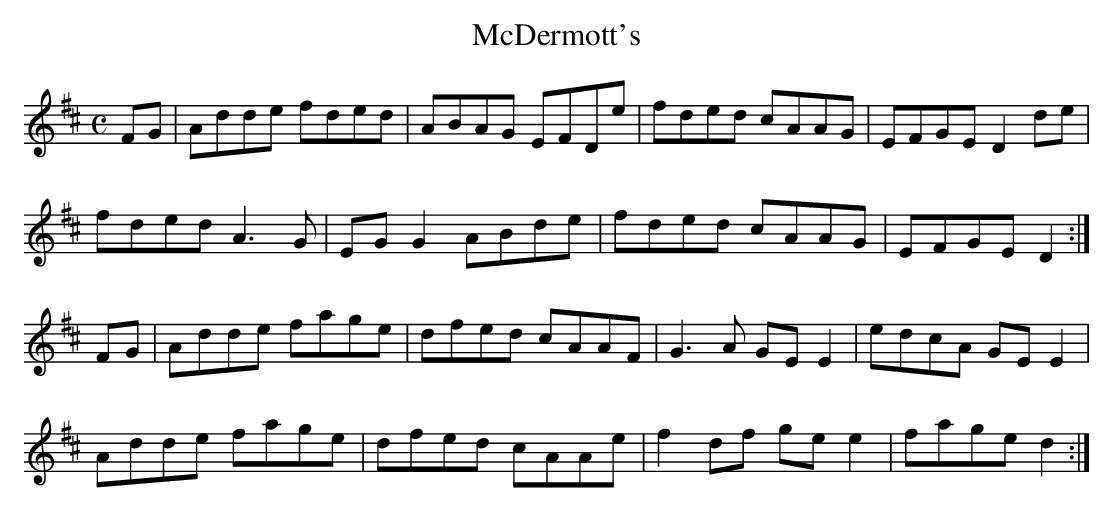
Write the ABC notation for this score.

X:1
T:McDermott's
M:C
L:1/8
K:D Major
FG|Adde fded|ABAG EFDe|fded cAAG|EFGE D2de|!
fded A3G|EGG2 ABde|fded cAAG|EFGE D2:|!
FG|Adde fage|dfed cAAF|G3A GEE2|edcA GEE2|!
Adde fage|dfed cAAe|f2df gee2|fage d2:|!
